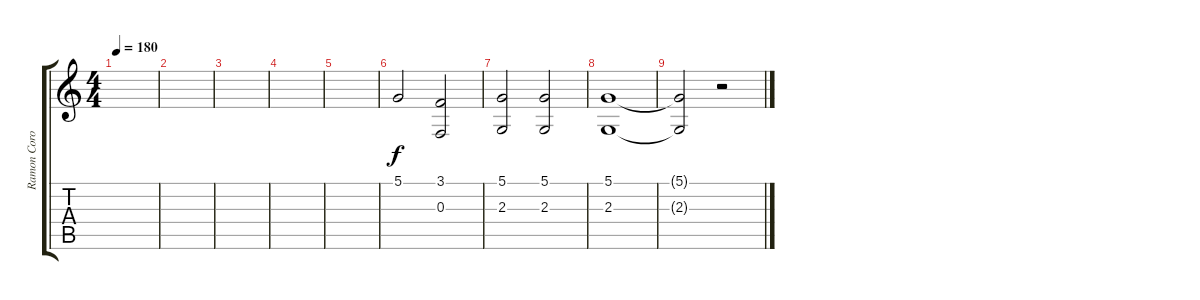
\track ("Ramon Coros1" "Ramon Coro") {instrument lead6voice}
\staff {score tabs}
\tuning (D4 A3 F3 C3 G2 D2) {hide}
\ts (4 4)
\tempo 180
\clef g2
\ks c
|
|
|
|
|
5.1.2 (3.1 0.3).2 |
(5.1 2.3).2 (5.1 2.3).2 |
(5.1 2.3).1 |
(5.1{t} 2.3{t}).2 r.2
